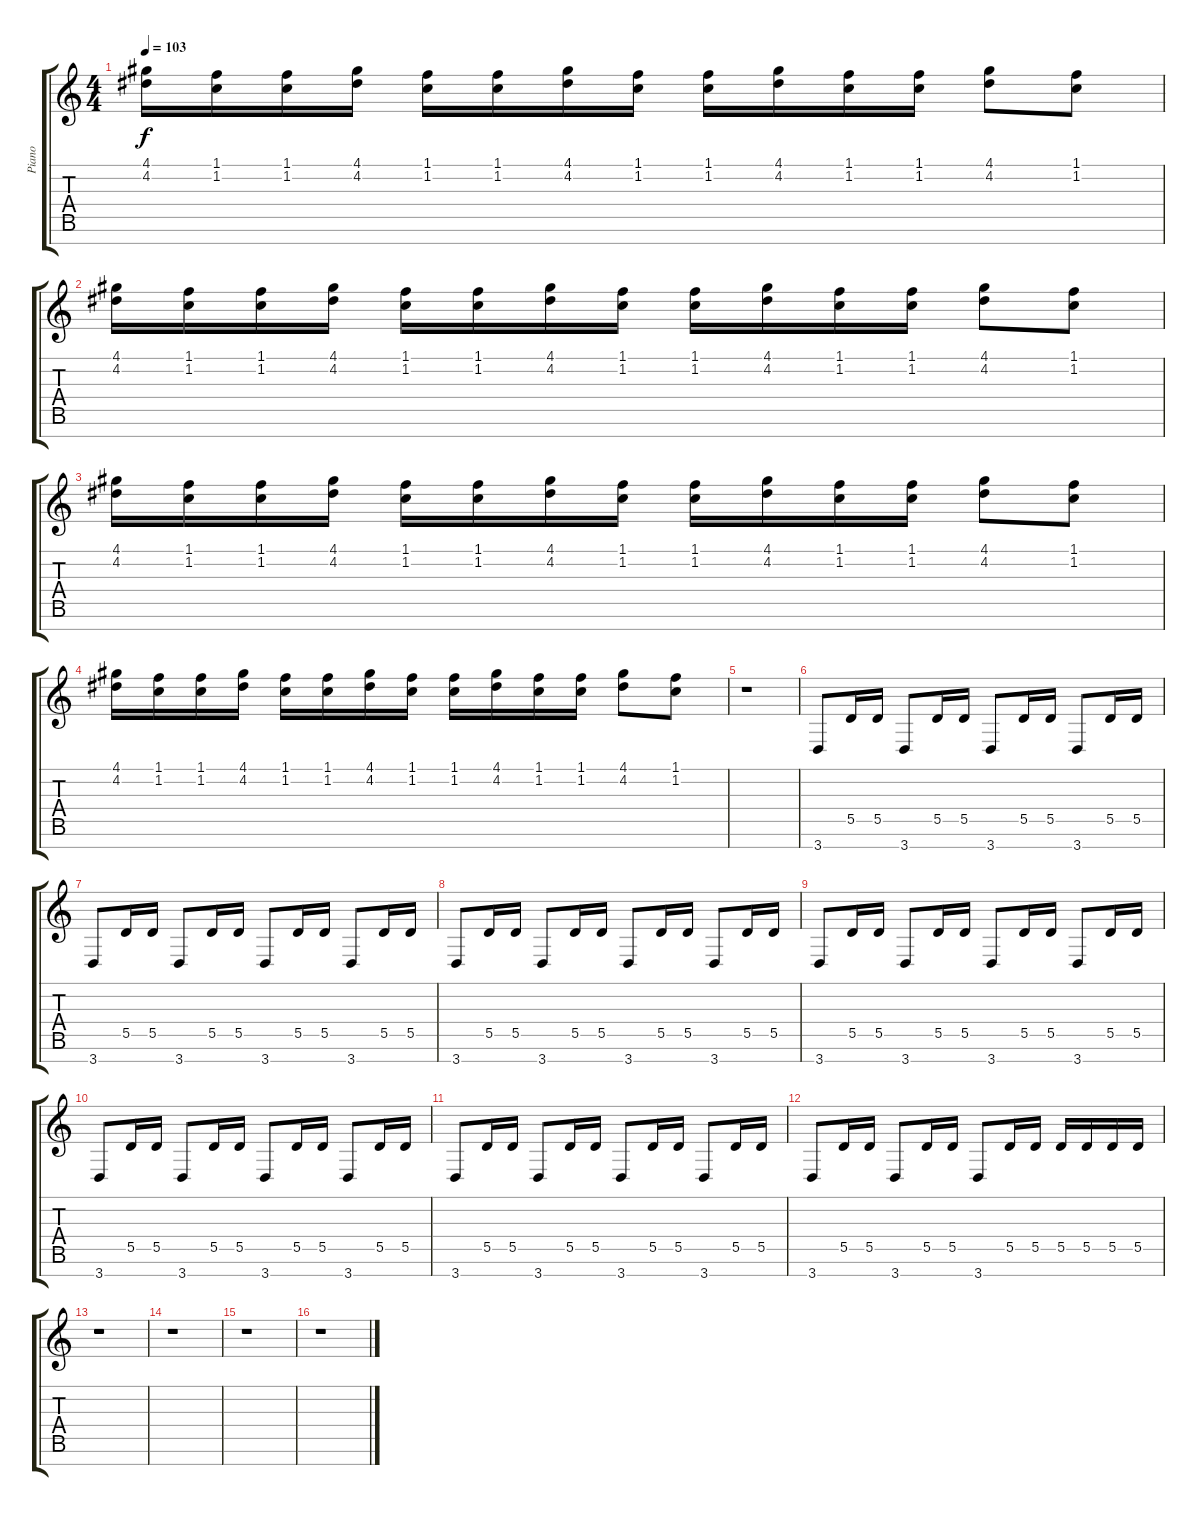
\track ("Piano" "Piano") {instrument brightacousticpiano}
\staff {score tabs}
\tuning (E5 B4 G4 D4 A3 E3 B2) {hide}
\ts (4 4)
\tempo 103
\clef g2
\ks c
(4.1 4.2).16{dy f instrument brightacousticpiano} (1.1 1.2).16 (1.1 1.2).16 (4.1 4.2).16 (1.1 1.2).16 (1.1 1.2).16 (4.1 4.2).16 (1.1 1.2).16 (1.1 1.2).16 (4.1 4.2).16 (1.1 1.2).16 (1.1 1.2).16 (4.1 4.2).8 (1.1 1.2).8 |
(4.1 4.2).16 (1.1 1.2).16 (1.1 1.2).16 (4.1 4.2).16 (1.1 1.2).16 (1.1 1.2).16 (4.1 4.2).16 (1.1 1.2).16 (1.1 1.2).16 (4.1 4.2).16 (1.1 1.2).16 (1.1 1.2).16 (4.1 4.2).8 (1.1 1.2).8 |
(4.1 4.2).16 (1.1 1.2).16 (1.1 1.2).16 (4.1 4.2).16 (1.1 1.2).16 (1.1 1.2).16 (4.1 4.2).16 (1.1 1.2).16 (1.1 1.2).16 (4.1 4.2).16 (1.1 1.2).16 (1.1 1.2).16 (4.1 4.2).8 (1.1 1.2).8 |
(4.1 4.2).16 (1.1 1.2).16 (1.1 1.2).16 (4.1 4.2).16 (1.1 1.2).16 (1.1 1.2).16 (4.1 4.2).16 (1.1 1.2).16 (1.1 1.2).16 (4.1 4.2).16 (1.1 1.2).16 (1.1 1.2).16 (4.1 4.2).8 (1.1 1.2).8 |
r.1 |
3.7.8 5.5.16 5.5.16 3.7.8 5.5.16 5.5.16 3.7.8 5.5.16 5.5.16 3.7.8 5.5.16 5.5.16 |
3.7.8 5.5.16 5.5.16 3.7.8 5.5.16 5.5.16 3.7.8 5.5.16 5.5.16 3.7.8 5.5.16 5.5.16 |
3.7.8 5.5.16 5.5.16 3.7.8 5.5.16 5.5.16 3.7.8 5.5.16 5.5.16 3.7.8 5.5.16 5.5.16 |
3.7.8 5.5.16 5.5.16 3.7.8 5.5.16 5.5.16 3.7.8 5.5.16 5.5.16 3.7.8 5.5.16 5.5.16 |
3.7.8 5.5.16 5.5.16 3.7.8 5.5.16 5.5.16 3.7.8 5.5.16 5.5.16 3.7.8 5.5.16 5.5.16 |
3.7.8 5.5.16 5.5.16 3.7.8 5.5.16 5.5.16 3.7.8 5.5.16 5.5.16 3.7.8 5.5.16 5.5.16 |
3.7.8 5.5.16 5.5.16 3.7.8 5.5.16 5.5.16 3.7.8 5.5.16 5.5.16 5.5.16 5.5.16 5.5.16 5.5.16 |
r.1 |
r.1 |
r.1 |
r.1
